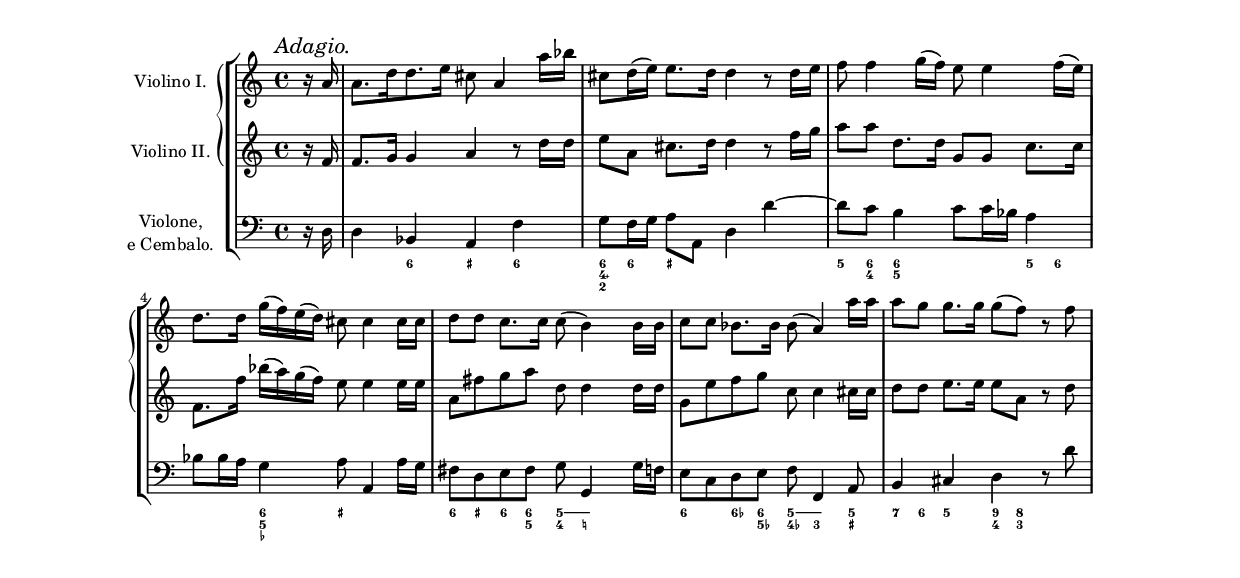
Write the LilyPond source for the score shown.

% Do not edit this file; it is automatically
% generated from Documentation/snippets/new
% This file is in the public domain.
%% Note: this file works from version 2.12.0
\version "2.13.20"
#(set-global-staff-size 15)
\paper {
  ragged-right = ##f
  line-width = 16\cm
  indent = 1.5\cm
}

\layout {
  \context {
    \Score
    \override PaperColumn #'keep-inside-line = ##t
    \override NonMusicalPaperColumn #'keep-inside-line = ##t
  }
}

% NR 2.7.3 Figured bass


\header {
  lsrtags = "headwords"
  texidoc = ""
  doctitle = "headword"
} % begin verbatim


% Arcangelo Corelli, 12 Sonate da Camera, Op. 2
% Sonata II, Allemanda
% measures 1 - 88
% Coded by Neil Puttock; modified by Carl Sorensen

extendOn = \bassFigureExtendersOn
extendOff = \bassFigureExtendersOff

\score {

  \new StaffGroup <<

    \new GrandStaff <<

      \new Staff = "violinoI" {
        \set Staff.instrumentName = \markup {
          \line { Violino I. }
        }
        \time 4/4
        \mark \markup { \italic Adagio. }
        \partial 8
        r16 a'16 |
        a'8. [ d''16 d''8.  e''16 ] cis''8 a'4 a''16 bes''16 |
        cis''8 d''16 ( e'' ) e''8.  d''16 d''4 r8 d''16 e''16 |
        f''8 f''4 g''16 ( f''16 ) e''8 e''4 f''16 ( e''16 ) |
        d''8.  d''16 g''16 ( f''16 ) e''16 ( d''16 ) cis''8
            cis''4 cis''16 cis''16 |
        d''8 d''8 c''8.  c''16 c''8 ( b'4 ) b'16 b'16 |
        c''8 c''8 bes'8.  bes'16 bes'8 ( a'4 ) a''16 a''16 |
        a''8 g''8 g''8.  g''16 g''8 ( f''8 ) r8 f''8 |
      }

      \new Staff = "violinoII" {
        \set Staff.instrumentName = \markup {
          \line { Violino II. }
        }
        \time 4/4
        \partial 8
        r16 f'16 |
        f'8.  g'16 g'4 a'4 r8 d''16 d''16 |
        e''8 a'8 cis''8.  d''16 d''4 r8 f''16 g''16 |
        a''8 a''8 d''8.  d''16 g'8 g'8 c''8.  c''16 |
        f'8.  f''16 bes''16 ( a''16 ) g''16 ( f''16 ) e''8 e''4 e''16 e''16 |
        a'8 fis''8 g''8 a''8 d''8 d''4 d''16 d''16 |
        g'8 e''8 f''8 g''8 c''8 c''4 cis''16 cis''16 |
        d''8 d''8 e''8.  e''16 e''8 a'8 r8 d''8 |
      }

    >>

    \new Staff = "violone" {
      \set Staff.instrumentName = \markup {
        \center-column {
          Violone,
          \line { e Cembalo. }
        }
      }
      \time 4/4
      \clef bass
      \partial 8
      r16 d16 |
      d4 bes,4 a,4 f4 |
      g8 f16 g16 a8 a,8 d4 d'4 ~ |
      d'8 c'8 b4 c'8 c'16 bes16 a4 |
      bes8 bes16 a16 g4 a8 a,4 a16 g16 |
      fis8 d8 e8 fis8 g8 g,4 g16 f16 |
      e8 c8 d8 e8 f8 f,4 a,8 |
      b,4 cis4 d4 r8 d'8 |
    }

    \new FiguredBass \figuremode {
      \set figuredBassAlterationDirection = #RIGHT
      \set figuredBassPlusDirection = #RIGHT
      \override BassFigureAlignment #'stacking-dir = #DOWN
      s8 |
      s4 <6>4 <_+>4 <6>4 |
      <6 4\+ 2>8 <6>8 <_+> s8 s2 |
      <5>8 <6 4>8 <6 5>4 s4 <5>8 <6>8 |
      s4 <6 5 _-> <_+>2 |
      <6>8 <_+>8 <6>8 <6 5>8 <5 4>8 \extendOn <5 _!>8 \extendOff s4 |
      <6>4 <6->8 <6 5->8 <5 4->8 \extendOn <5 3>4 \extendOff <5 _+>8 |
      <7>8 <6>8 <5>4 <9 4>8 <8 3>8 s4 |
    }

  >>

  \layout {
    \context {
      \Score
      \override RehearsalMark #'break-align-symbols = #'(time-signature)
      \override RehearsalMark #'self-alignment-X = #LEFT
      \override TimeSignature #'break-align-anchor-alignment = #LEFT
    }
  }
}
